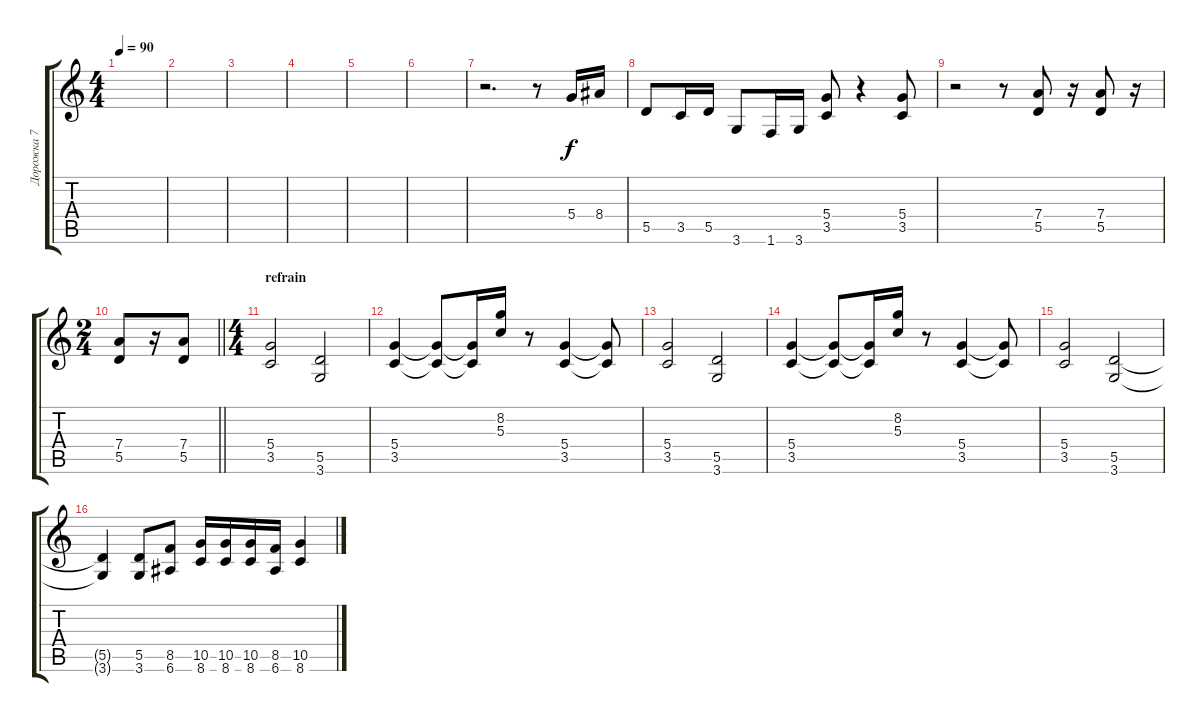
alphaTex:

\track ("Дорожка 7" "Дорожка 7") {instrument overdrivenguitar}
\staff {score tabs}
\tuning (E4 B3 G3 D3 A2 E2) {hide}
\ts (4 4)
\tempo 90
\clef g2
\ks c
|
|
|
|
|
|
r.2{d} r.8 5.4.16 8.4.16 |
5.5.8 3.5.16 5.5.16 3.6.8 1.6.16 3.6.16 (5.4 3.5).8 r.4 (5.4 3.5).8 |
r.2 r.8 (7.4 5.5).8 r.16 (7.4 5.5).8 r.16 |
\ts (2 4)
\barLineRight lightlight
(7.4 5.5).8 r.16 (7.4 5.5).8 |
\ts (4 4)
\section ("" "refrain")
(5.4 3.5).2 (5.5 3.6).2 |
(5.4 3.5).4 (5.4{t} 3.5{t}).8 (5.4{t} 3.5{t}).16 (8.2 5.3).16 r.8 (5.4 3.5).4 (5.4{t} 3.5{t}).8 |
(5.4 3.5).2 (5.5 3.6).2 |
(5.4 3.5).4 (5.4{t} 3.5{t}).8 (5.4{t} 3.5{t}).16 (8.2 5.3).16 r.8 (5.4 3.5).4 (5.4{t} 3.5{t}).8 |
(5.4 3.5).2 (5.5 3.6).2 |
(5.5{t} 3.6{t}).4 (5.5 3.6).8 (8.5 6.6).8 (10.5 8.6).16 (10.5 8.6).16 (10.5 8.6).16 (8.5 6.6).16 (10.5 8.6).4
